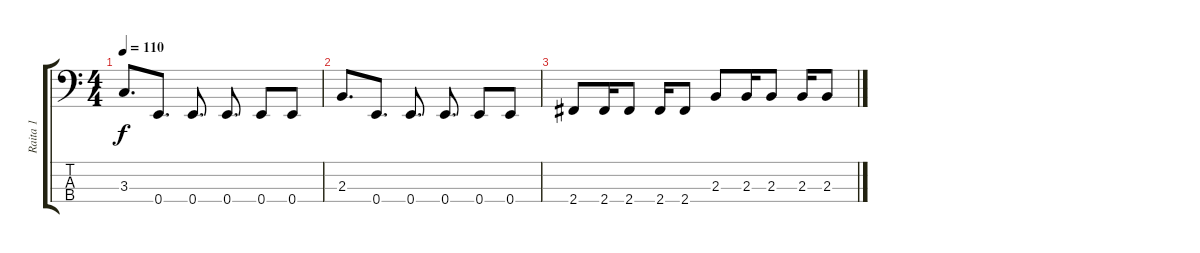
\track ("Raita 1" "Raita 1") {instrument electricbassfinger}
\staff {score tabs}
\tuning (G2 D2 A1 E1) {hide}
\ts (4 4)
\tempo 110
\clef f4
\ks c
3.3.8{d dy f} 0.4.8{d} 0.4.8{d} 0.4.8{d} 0.4.8 0.4.8 |
2.3.8{d} 0.4.8{d} 0.4.8{d} 0.4.8{d} 0.4.8 0.4.8 |
2.4.8 2.4.16 2.4.8 2.4.16 2.4.8 2.3.8 2.3.16 2.3.8 2.3.16 2.3.8
